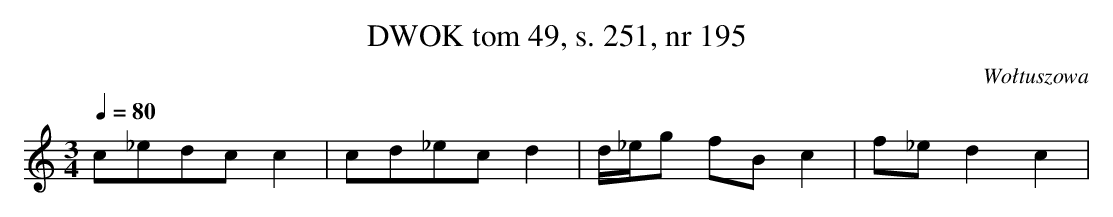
X:1
T: DWOK tom 49, s. 251, nr 195
O:Wołtuszowa
L:1/8
M:3/4
K:C
Q:1/4=80
c_edcc2|cd_ecd2|d/2_e/2g fBc2|f_ed2c2|
